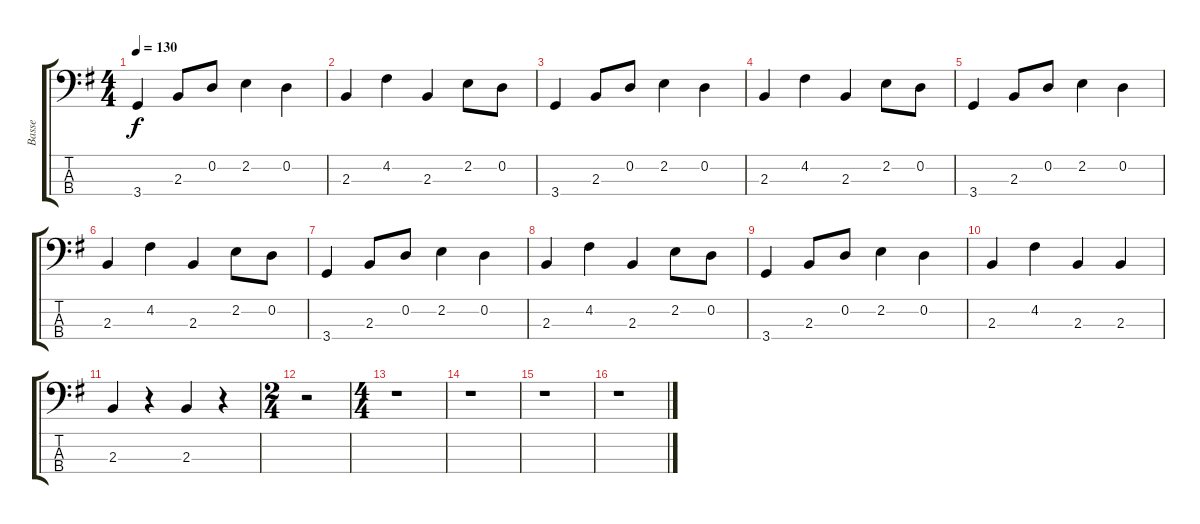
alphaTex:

\track ("Basse" "Basse") {instrument acousticbass}
\staff {score tabs}
\tuning (G2 D2 A1 E1) {hide}
\ts (4 4)
\tempo 130
\clef f4
\ks g
3.4.4{dy f} 2.3.8 0.2.8 2.2.4 0.2.4 |
2.3.4 4.2.4 2.3.4 2.2.8 0.2.8 |
3.4.4 2.3.8 0.2.8 2.2.4 0.2.4 |
2.3.4 4.2.4 2.3.4 2.2.8 0.2.8 |
3.4.4 2.3.8 0.2.8 2.2.4 0.2.4 |
2.3.4 4.2.4 2.3.4 2.2.8 0.2.8 |
3.4.4 2.3.8 0.2.8 2.2.4 0.2.4 |
2.3.4 4.2.4 2.3.4 2.2.8 0.2.8 |
3.4.4 2.3.8 0.2.8 2.2.4 0.2.4 |
2.3.4 4.2.4 2.3.4 2.3.4 |
2.3.4 r.4 2.3.4 r.4 |
\ts (2 4)
r.2 |
\ts (4 4)
r.1 |
r.1 |
r.1 |
r.1
